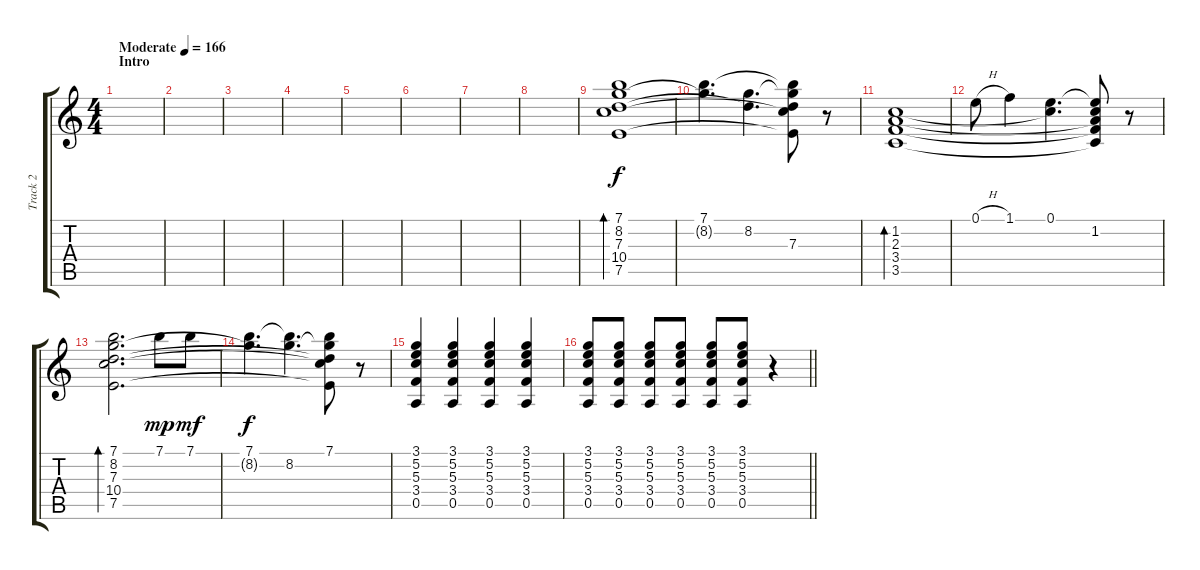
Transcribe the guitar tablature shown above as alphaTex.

\track ("Track 2" "Track 2") {instrument electricguitarjazz}
\staff {score tabs}
\tuning (E4 B3 G3 D3 A2 D2) {hide}
\ts (4 4)
\section ("" "Intro")
\tempo (166 "Moderate")
\clef g2
\ks c
|
|
|
|
|
|
|
|
(7.1 8.2 7.3 10.4 7.5).1{bd 120} |
(7.1 8.2{t}).4{d} (8.2 7.3{t}).4{d} (7.1{t} 8.2{t} 7.3 10.4{t} 7.5{t}).8 r.8 |
(1.2 2.3 3.4 3.5).1{bd 120} |
0.1{h}.8 1.1.4 (0.1 1.2{t}).4{d} (0.1{t} 1.2 2.3{t} 3.4{t} 3.5{t}).8 r.8 |
(7.1 8.2 7.3 10.4 7.5).2{d bd 120} 7.1.8{dy mp} 7.1.8{dy mf} |
(7.1 8.2{t}).4{d dy f} (7.1{t} 8.2).4{d} (7.1 8.2{t} 7.3{t} 10.4{t} 7.5{t}).8 r.8 |
(3.1 5.2 5.3 3.4 0.5).4 (3.1 5.2 5.3 3.4 0.5).4 (3.1 5.2 5.3 3.4 0.5).4 (3.1 5.2 5.3 3.4 0.5).4 |
\barLineRight lightlight
(3.1 5.2 5.3 3.4 0.5).8 (3.1 5.2 5.3 3.4 0.5).8 (3.1 5.2 5.3 3.4 0.5).8 (3.1 5.2 5.3 3.4 0.5).8 (3.1 5.2 5.3 3.4 0.5).8 (3.1 5.2 5.3 3.4 0.5).8 r.4
